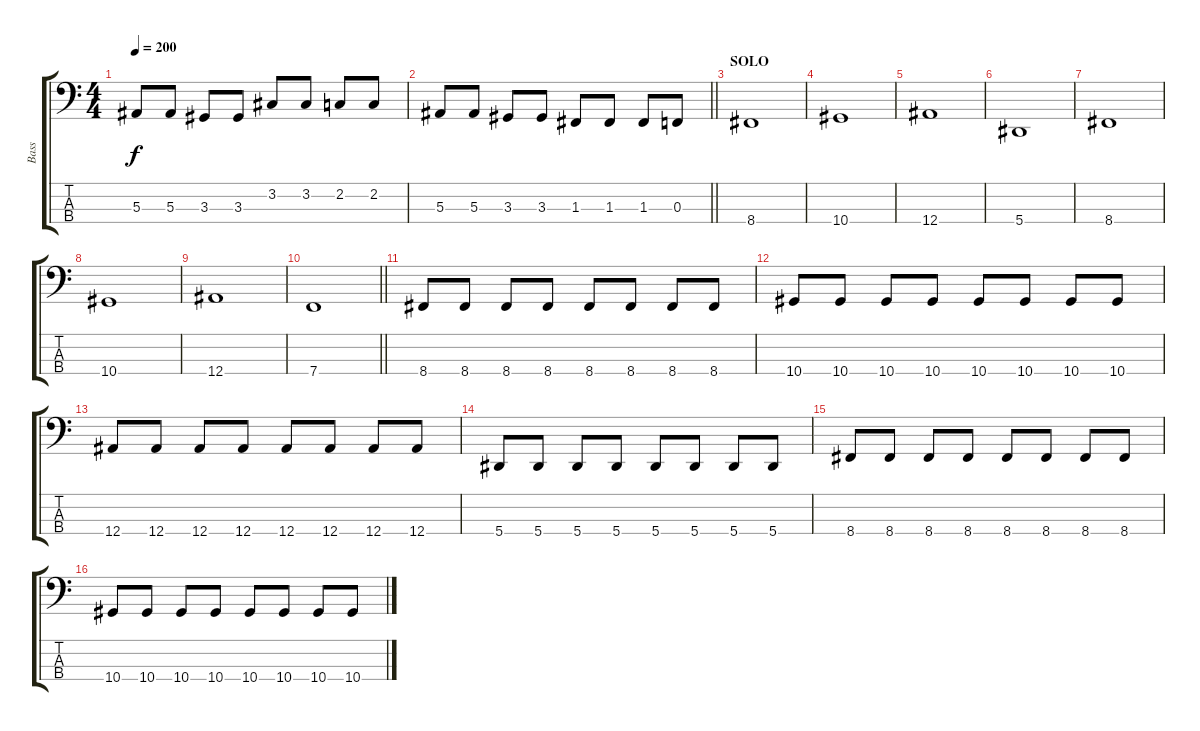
\track ("Bass" "Bass") {instrument electricbassfinger}
\staff {score tabs}
\tuning (Eb2 Bb1 F1 Bb0) {hide}
\ts (4 4)
\tempo 200
\clef f4
\ks c
5.3.8{dy f} 5.3.8 3.3.8 3.3.8 3.2.8 3.2.8 2.2.8 2.2.8 |
\barLineRight lightlight
5.3.8 5.3.8 3.3.8 3.3.8 1.3.8 1.3.8 1.3.8 0.3.8 |
\section ("" "SOLO")
8.4.1 |
10.4.1 |
12.4.1 |
5.4.1 |
8.4.1 |
10.4.1 |
12.4.1 |
\barLineRight lightlight
7.4.1 |
8.4.8 8.4.8 8.4.8 8.4.8 8.4.8 8.4.8 8.4.8 8.4.8 |
10.4.8 10.4.8 10.4.8 10.4.8 10.4.8 10.4.8 10.4.8 10.4.8 |
12.4.8 12.4.8 12.4.8 12.4.8 12.4.8 12.4.8 12.4.8 12.4.8 |
5.4.8 5.4.8 5.4.8 5.4.8 5.4.8 5.4.8 5.4.8 5.4.8 |
8.4.8 8.4.8 8.4.8 8.4.8 8.4.8 8.4.8 8.4.8 8.4.8 |
10.4.8 10.4.8 10.4.8 10.4.8 10.4.8 10.4.8 10.4.8 10.4.8
